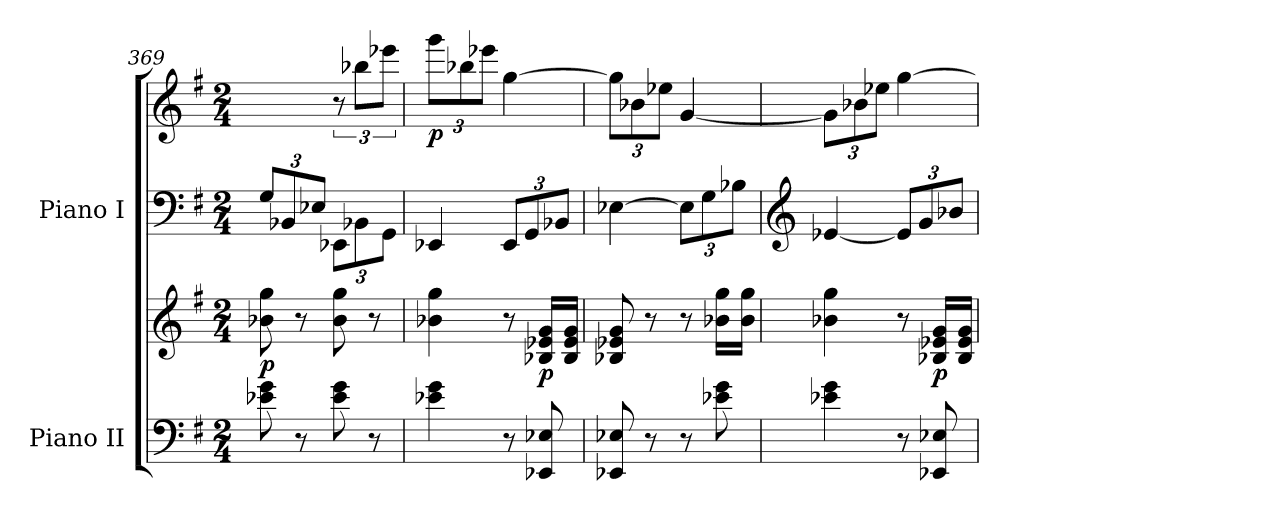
**kern	**kern	**dynam	**kern	**kern	**dynam
*part2	*part2	*part2	*part1	*part1	*part1
*staff4	*staff3	*staff3/4	*staff2	*staff1	*staff1/2
*I"Piano II	*	*	*I"Piano I	*	*
*I'Pno. II	*	*	*I'Pno. I	*	*
*clefF4	*clefG2	*	*clefF4	*clefG2	*
*k[f#]	*k[f#]	*	*k[f#]	*k[f#]	*
*M2/4	*M2/4	*	*M2/4	*M2/4	*
*	*	*	*Xbrackettup	*	*
=369	=369	=369	=369	=369	=369
!	!	!LO:DY:b	!	!	!
8e-X!\ 8g!\	8b-X!\ 8gg!\	p	12G/L	4ryy	.
.	.	.	12BB-X/	.	.
8r	8r	.	.	.	.
.	.	.	12E-X/J	.	.
8e-!\ 8g!\	8b-!\ 8gg!\	.	12EE-X\L	12r	.
.	.	.	12BB-X\	12bb-X\L	.
8r	8r	.	.	.	.
.	.	.	12GG\J	12eee-X\J	.
=370	=370	=370	=370	=370	=370
*	*	*	*	*Xbrackettup	*
!	!	!	!	!	!LO:DY:b
4e-X!\ 4g!\	4b-X!\ 4gg!\	.	4EE-X/	12ggg\L	p
.	.	.	.	12bb-X\	.
.	.	.	.	12eee-X\J	.
8r	8r	.	12EE-/L	[4gg\	.
.	.	.	12GG/	.	.
!	!	!LO:DY:b	!	!	!
8EE-X!/ 8E-X!/	16B-X!/ 16e-X!/ 16g!/LL	p	.	.	.
.	.	.	12BB-X/J	.	.
.	16B-!/ 16e-!/ 16g!/JJ	.	.	.	.
=371	=371	=371	=371	=371	=371
8EE-X!/ 8E-X!/	8B-X!/ 8e-X!/ 8g!/	.	[4E-X\	12gg\L]	.
.	.	.	.	12b-X\	.
8r	8r	.	.	.	.
.	.	.	.	12ee-X\J	.
8r	8r	.	12E-\L]	[4g/	.
.	.	.	12G\	.	.
8e-X!\ 8g!\	16b-X!\ 16gg!\LL	.	.	.	.
.	.	.	12B-X\J	.	.
.	16b-!\ 16gg!\JJ	.	.	.	.
!!LO:PB:g=z
=372	=372	=372	=372	=372	=372
*	*	*	*clefG2	*	*
4e-X!\ 4g!\	4b-X!\ 4gg!\	.	[4e-X/	12g\L]	.
.	.	.	.	12b-X\	.
.	.	.	.	12ee-X\J	.
8r	8r	.	12e-/L]	[4gg\	.
.	.	.	12g/	.	.
!	!	!LO:DY:b	!	!	!
8EE-X!/ 8E-X!/	16B-X!/ 16e-X!/ 16g!/LL	p	.	.	.
.	.	.	12b-X/J	.	.
.	16B-!/ 16e-!/ 16g!/JJ	.	.	.	.
=	=	=	=	=	=
*-	*-	*-	*-	*-	*-
